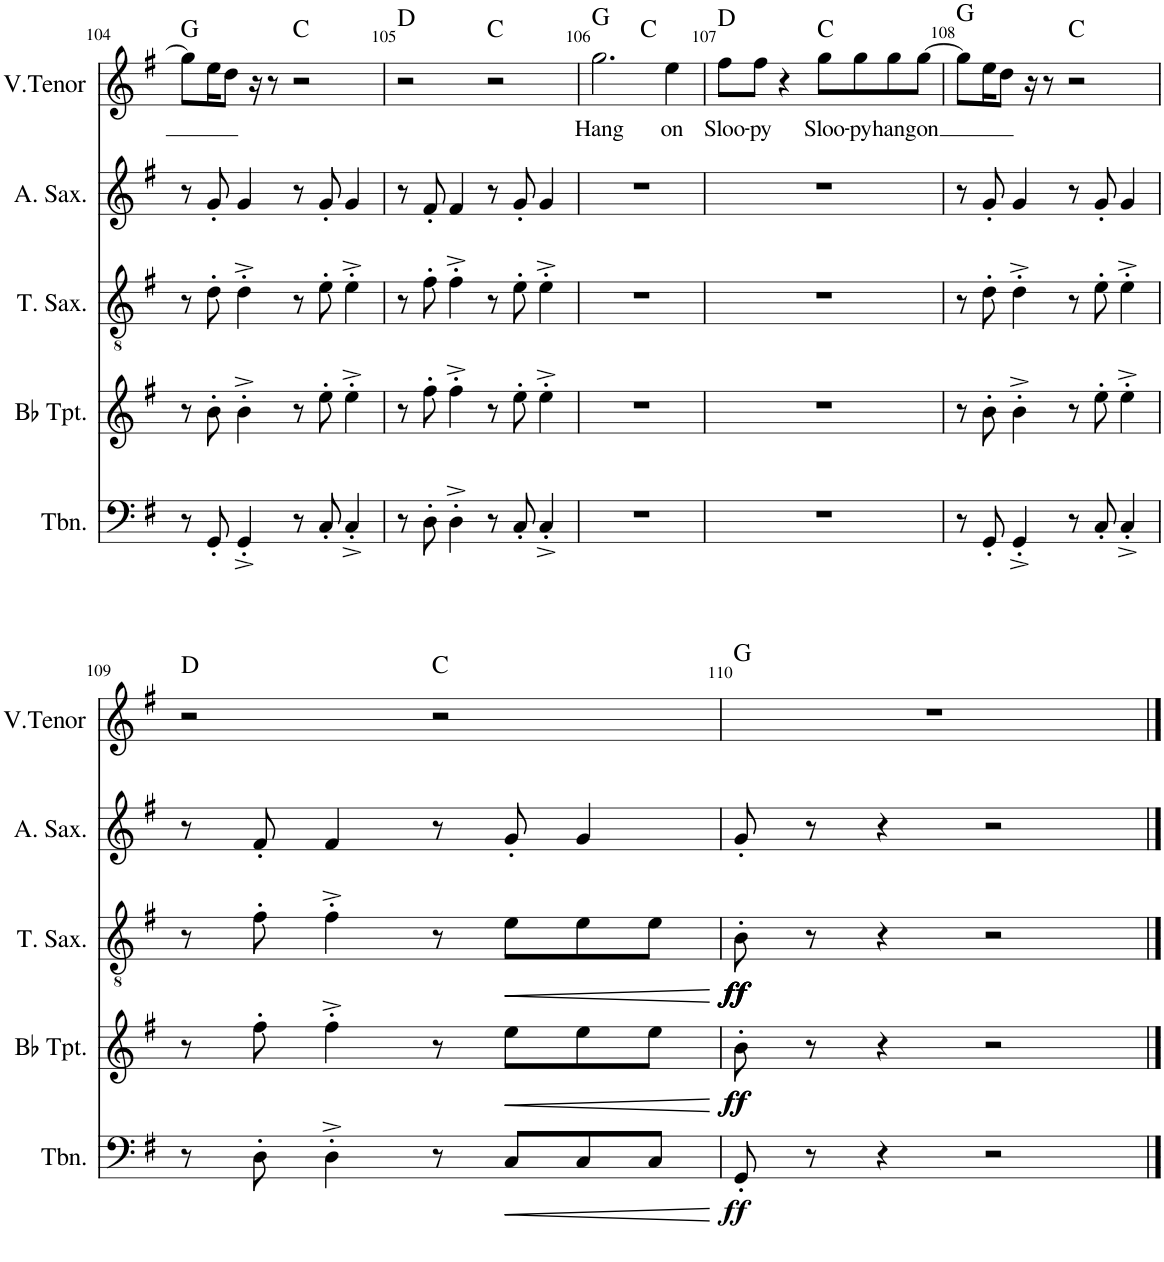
**kern	**dynam	**kern	**dynam	**kern	**dynam	**kern	**kern	**text	**harte
*part5	*part5	*part4	*part4	*part3	*part3	*part2	*part1	*part1	*part1
*staff5	*staff5	*staff4	*staff4	*staff3	*staff3	*staff2	*staff1	*staff1	*
*I"Trombone	*	*I"Bb Trumpet	*	*I"Tenor Saxophone	*	*I"Alto Saxophone	*I"V. Tenor	*	*
*I'Tbn.	*	*I'Bb Tpt.	*	*I'T. Sax.	*	*I'A. Sax.	*I'V.Tenor	*	*
!!LO:PB:g=z
*clefF4	*	*clefG2	*	*clefGv2	*	*clefG2	*clefG2	*	*
*	*	*ITrd1c2	*	*ITrd8c14	*	*ITrd5c9	*	*	*
*k[f#]	*	*k[f#]	*	*k[f#]	*	*k[f#]	*k[f#]	*	*
*M4/4	*	*M4/4	*	*M4/4	*	*M4/4	*M4/4	*	*
=104	=104	=104	=104	=104	=104	=104	=104	=104	=104
8r	.	8r	.	8r	.	8r	8gg\L]	.	G:maj
8GG'/	.	8b'\	.	8d'\	.	8g'/	16ee\K	.	.
.	.	.	.	.	.	.	8dd\J	.	.
4GG'^/	.	4b'^\	.	4d'^\	.	4g/	.	.	.
.	.	.	.	.	.	.	16r	.	.
.	.	.	.	.	.	.	8r	.	.
8r	.	8r	.	8r	.	8r	2r	.	C:maj
8C'/	.	8ee'\	.	8e'\	.	8g'/	.	.	.
4C'^/	.	4ee'^\	.	4e'^\	.	4g/	.	.	.
=105	=105	=105	=105	=105	=105	=105	=105	=105	=105
8r	.	8r	.	8r	.	8r	2r	.	D:maj
8D'\	.	8ff#'\	.	8f#'\	.	8f#'/	.	.	.
4D'^\	.	4ff#'^\	.	4f#'^\	.	4f#/	.	.	.
8r	.	8r	.	8r	.	8r	2r	.	C:maj
8C'/	.	8ee'\	.	8e'\	.	8g'/	.	.	.
4C'^/	.	4ee'^\	.	4e'^\	.	4g/	.	.	.
=106	=106	=106	=106	=106	=106	=106	=106	=106	=106
!	!	!	!	!	!	!	!	!LO:LY:b	!
*	*	*	*	*	*	*	*^	*	*
1r	.	1r	.	1r	.	1r	2.gg\	2ryy	Hang	G:maj
.	.	.	.	.	.	.	.	2ryy	.	C:maj
!	!	!	!	!	!	!	!	!	!LO:LY:b	!
.	.	.	.	.	.	.	4ee\	.	on	.
=107	=107	=107	=107	=107	=107	=107	=107	=107	=107	=107
!	!	!	!	!	!	!	!	!	!LO:LY:b	!
*	*	*	*	*	*	*	*v	*v	*	*
1r	.	1r	.	1r	.	1r	8ff#\L	Sloo-	D:maj
!	!	!	!	!	!	!	!	!LO:LY:b	!
.	.	.	.	.	.	.	8ff#\J	-py	.
.	.	.	.	.	.	.	4r	.	.
!	!	!	!	!	!	!	!	!LO:LY:b	!
.	.	.	.	.	.	.	8gg\L	Sloo-	C:maj
!	!	!	!	!	!	!	!	!LO:LY:b	!
.	.	.	.	.	.	.	8gg\	-py	.
!	!	!	!	!	!	!	!	!LO:LY:b	!
.	.	.	.	.	.	.	8gg\	hang	.
!	!	!	!	!	!	!	!	!LO:LY:b	!
.	.	.	.	.	.	.	[8gg\J	on	.
=108	=108	=108	=108	=108	=108	=108	=108	=108	=108
8r	.	8r	.	8r	.	8r	8gg\L]	.	G:maj
8GG'/	.	8b'\	.	8d'\	.	8g'/	16ee\K	.	.
.	.	.	.	.	.	.	8dd\J	.	.
4GG'^/	.	4b'^\	.	4d'^\	.	4g/	.	.	.
.	.	.	.	.	.	.	16r	.	.
.	.	.	.	.	.	.	8r	.	.
8r	.	8r	.	8r	.	8r	2r	.	C:maj
8C'/	.	8ee'\	.	8e'\	.	8g'/	.	.	.
4C'^/	.	4ee'^\	.	4e'^\	.	4g/	.	.	.
!!LO:LB:g=z
=109	=109	=109	=109	=109	=109	=109	=109	=109	=109
8r	.	8r	.	8r	.	8r	2r	.	D:maj
8D'\	.	8ff#'\	.	8f#'\	.	8f#'/	.	.	.
4D'^\	.	4ff#'^\	.	4f#'^\	.	4f#/	.	.	.
8r	.	8r	.	8r	.	8r	2r	.	C:maj
!	!LO:HP:b	!	!LO:HP:b	!	!LO:HP:b	!	!	!	!
8C/L	<	8ee\L	<	8e\L	<	8g'/	.	.	.
8C/	.	8ee\	.	8e\	.	4g/	.	.	.
8C/J	.	8ee\J	.	8e\J	.	.	.	.	.
.	[	.	[	.	[	.	.	.	.
=110	=110	=110	=110	=110	=110	=110	=110	=110	=110
!	!LO:DY:b	!	!LO:DY:b	!	!	!	!	!	!
!	!	!	!LO:DY:n=1:b	!	!LO:DY:b	!	!	!	!
!	!	!	!	!	!LO:DY:n=1:b	!	!	!	!
!	!	!	!	!	!LO:DY:n=2:b	!	!	!	!
!	!	!	!	!	!LO:DY:n=3:b	!	!	!	!
8GG'/	ff	8b'\	ff ff	8B'\	ff ff ff ff	8g'/	1r	.	G:maj
8r	.	8r	.	8r	.	8r	.	.	.
4r	.	4r	.	4r	.	4r	.	.	.
2r	.	2r	.	2r	.	2r	.	.	.
==	==	==	==	==	==	==	==	==	==
*-	*-	*-	*-	*-	*-	*-	*-	*-	*-
